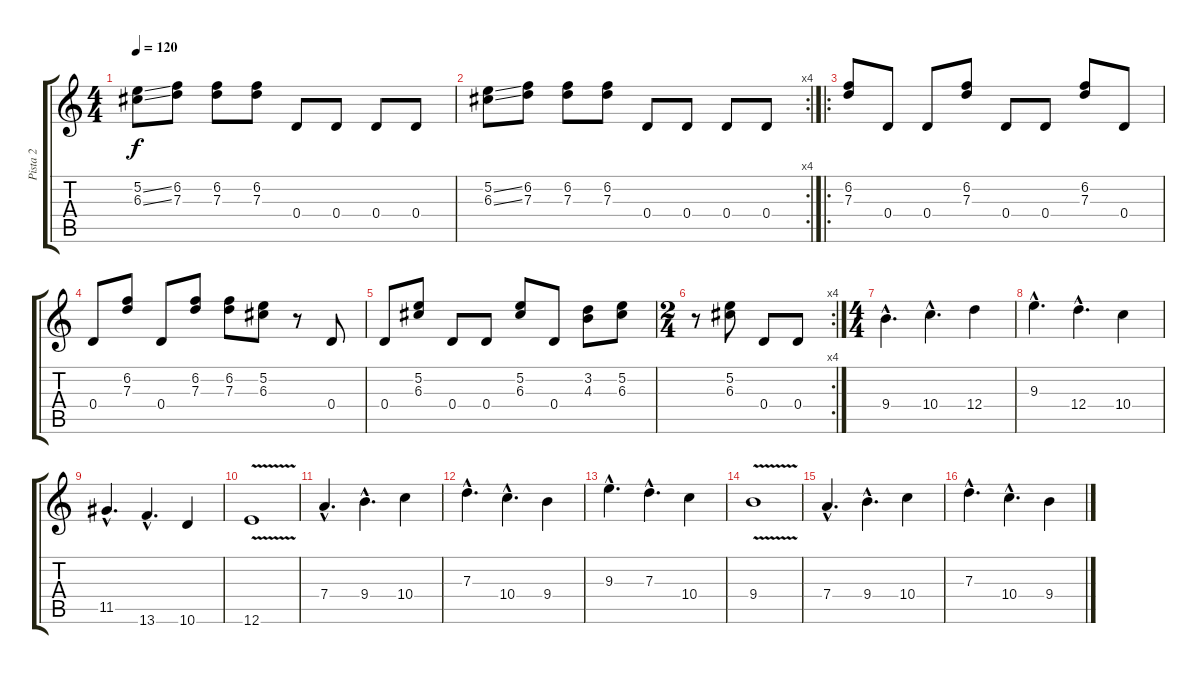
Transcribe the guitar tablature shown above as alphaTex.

\track ("Pista 2" "Pista 2") {instrument distortionguitar}
\staff {score tabs}
\tuning (E4 B3 G3 D3 A2 E2) {hide}
\ts (4 4)
\tempo 120
\clef g2
\ks c
(5.2{ss} 6.3{ss}).8{dy f} (6.2 7.3).8 (6.2 7.3).8 (6.2 7.3).8 0.4.8 0.4.8 0.4.8 0.4.8 |
\rc 4
(5.2{ss} 6.3{ss}).8 (6.2 7.3).8 (6.2 7.3).8 (6.2 7.3).8 0.4.8 0.4.8 0.4.8 0.4.8 |
\ro
(6.2 7.3).8 0.4.8 0.4.8 (6.2 7.3).8 0.4.8 0.4.8 (6.2 7.3).8 0.4.8 |
0.4.8 (6.2 7.3).8 0.4.8 (6.2 7.3).8 (6.2 7.3).8 (5.2 6.3).8 r.8 0.4.8 |
0.4.8 (5.2 6.3).8 0.4.8 0.4.8 (5.2 6.3).8 0.4.8 (3.2 4.3).8 (5.2 6.3).8 |
\rc 4
\ts (2 4)
r.8 (5.2 6.3).8 0.4.8 0.4.8 |
\ts (4 4)
9.4{hac}.4{d} 10.4{hac}.4{d} 12.4.4 |
9.3{hac}.4{d} 12.4{hac}.4{d} 10.4.4 |
11.5{hac}.4{d} 13.6{hac}.4{d} 10.6.4 |
12.6{v}.1 |
7.4{hac}.4{d} 9.4{hac}.4{d} 10.4.4 |
7.3{hac}.4{d} 10.4{hac}.4{d} 9.4.4 |
9.3{hac}.4{d} 7.3{hac}.4{d} 10.4.4 |
9.4{v}.1 |
7.4{hac}.4{d} 9.4{hac}.4{d} 10.4.4 |
7.3{hac}.4{d} 10.4{hac}.4{d} 9.4.4
